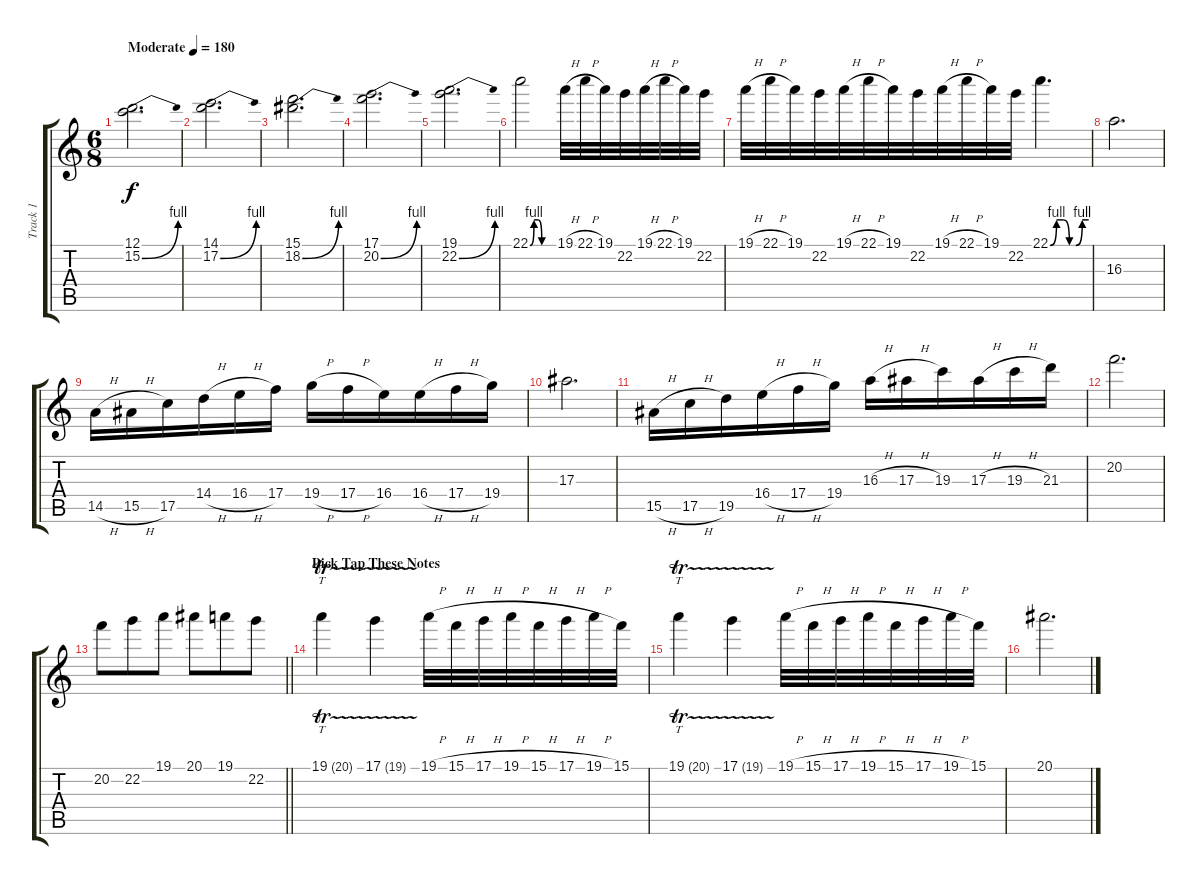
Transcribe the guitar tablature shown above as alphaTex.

\track ("Track 1" "Track 1") {instrument overdrivenguitar}
\staff {score tabs}
\tuning (D4 A3 F3 C3 G2 D2) {hide}
\ts (6 8)
\tempo (180 "Moderate")
\clef g2
\ks c
(12.1 15.2{be (bend 0 0 60 4)}).2{d dy f instrument overdrivenguitar} |
(14.1 17.2{be (bend 0 0 60 4)}).2{d} |
(15.1 18.2{be (bend 0 0 60 4)}).2{d} |
(17.1 20.2{be (bend 0 0 60 4)}).2{d} |
(19.1 22.2{be (bend 0 0 60 4)}).2{d} |
22.1{be (custom 0 0 10 4 20 4 30 0 60 0)}.2 19.1{h}.32 22.1{h}.32 19.1.32 22.2.32 19.1{h}.32 22.1{h}.32 19.1.32 22.2.32 |
19.1{h}.32 22.1{h}.32 19.1.32 22.2.32 19.1{h}.32 22.1{h}.32 19.1.32 22.2.32 19.1{h}.32 22.1{h}.32 19.1.32 22.2.32 22.1{be (custom 0 0 10 4 20 4 30 0 40 0 50 4 60 4)}.4{d} |
16.3.2{d} |
14.5{h}.16 15.5{h}.16 17.5.16 14.4{h}.16 16.4{h}.16 17.4.16 19.4{h}.16 17.4{h}.16 16.4.16 16.4{h}.16 17.4{h}.16 19.4.16 |
17.3.2{d} |
15.5{h}.16 17.5{h}.16 19.5.16 16.4{h}.16 17.4{h}.16 19.4.16 16.3{h}.16 17.3{h}.16 19.3.16 17.3{h}.16 19.3{h}.16 21.3.16 |
20.2.2{d} |
\barLineRight lightlight
20.2.8 22.2.8 19.1.8 20.1.8 19.1.8 22.2.8 |
\section ("" "Pick Tap These Notes")
19.1{tr (20 32)}.4{tt} 17.1{tr (19 32)}.4 19.1{h}.32 15.1{h}.32 17.1{h}.32 19.1{h}.32 15.1{h}.32 17.1{h}.32 19.1{h}.32 15.1.32 |
19.1{tr (20 32)}.4{tt} 17.1{tr (19 32)}.4 19.1{h}.32 15.1{h}.32 17.1{h}.32 19.1{h}.32 15.1{h}.32 17.1{h}.32 19.1{h}.32 15.1.32 |
20.1.2{d}
